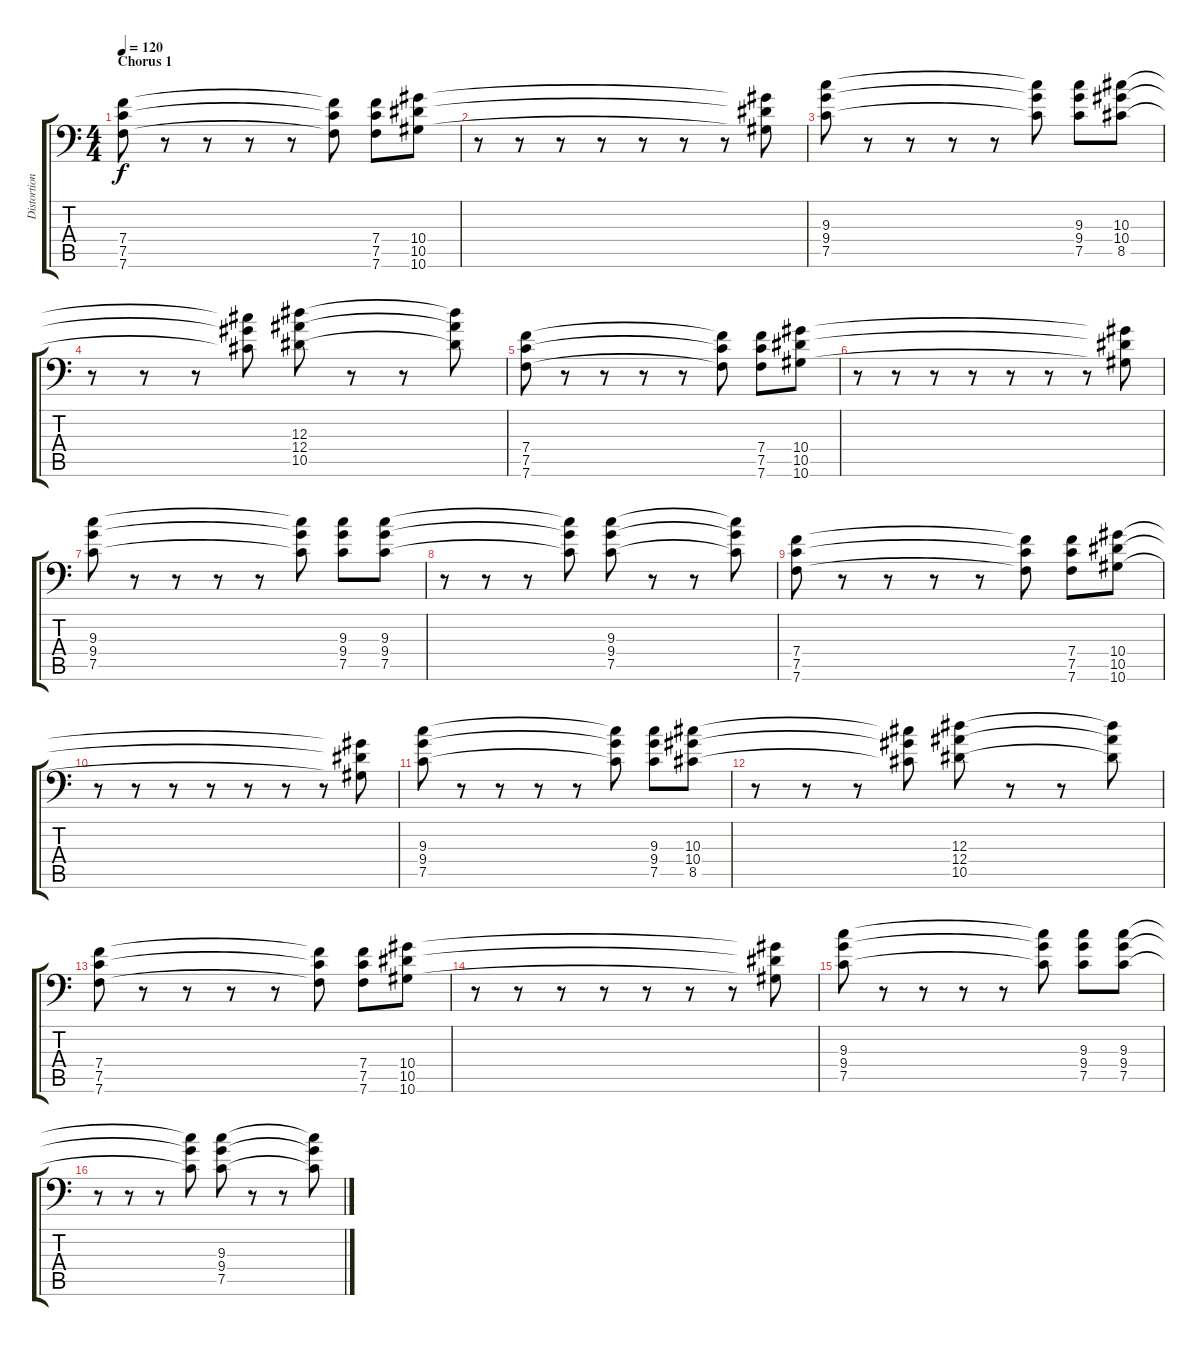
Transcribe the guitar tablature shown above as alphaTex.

\track ("Distortion" "Distortion") {instrument distortionguitar}
\staff {score tabs}
\tuning (C4 G3 Eb3 Bb2 F2 Bb1) {hide}
\ts (4 4)
\section ("" "Chorus 1")
\tempo 120
\clef f4
\ks c
(7.4 7.5 7.6).8{dy f} r.8 r.8 r.8 r.8 (7.4{t} 7.5{t} 7.6{t}).8 (7.4 7.5 7.6).8 (10.4 10.5 10.6).8 |
r.8 r.8 r.8 r.8 r.8 r.8 r.8 (10.4{t} 10.5{t} 10.6{t}).8 |
(9.3 9.4 7.5).8 r.8 r.8 r.8 r.8 (9.3{t} 9.4{t} 7.5{t}).8 (9.3 9.4 7.5).8 (10.3 10.4 8.5).8 |
r.8 r.8 r.8 (10.3{t} 10.4{t} 8.5{t}).8 (12.3 12.4 10.5).8 r.8 r.8 (12.3{t} 12.4{t} 10.5{t}).8 |
(7.4 7.5 7.6).8 r.8 r.8 r.8 r.8 (7.4{t} 7.5{t} 7.6{t}).8 (7.4 7.5 7.6).8 (10.4 10.5 10.6).8 |
r.8 r.8 r.8 r.8 r.8 r.8 r.8 (10.4{t} 10.5{t} 10.6{t}).8 |
(9.3 9.4 7.5).8 r.8 r.8 r.8 r.8 (9.3{t} 9.4{t} 7.5{t}).8 (9.3 9.4 7.5).8 (9.3 9.4 7.5).8 |
r.8 r.8 r.8 (9.3{t} 9.4{t} 7.5{t}).8 (9.3 9.4 7.5).8 r.8 r.8 (9.3{t} 9.4{t} 7.5{t}).8 |
(7.4 7.5 7.6).8 r.8 r.8 r.8 r.8 (7.4{t} 7.5{t} 7.6{t}).8 (7.4 7.5 7.6).8 (10.4 10.5 10.6).8 |
r.8 r.8 r.8 r.8 r.8 r.8 r.8 (10.4{t} 10.5{t} 10.6{t}).8 |
(9.3 9.4 7.5).8 r.8 r.8 r.8 r.8 (9.3{t} 9.4{t} 7.5{t}).8 (9.3 9.4 7.5).8 (10.3 10.4 8.5).8 |
r.8 r.8 r.8 (10.3{t} 10.4{t} 8.5{t}).8 (12.3 12.4 10.5).8 r.8 r.8 (12.3{t} 12.4{t} 10.5{t}).8 |
(7.4 7.5 7.6).8 r.8 r.8 r.8 r.8 (7.4{t} 7.5{t} 7.6{t}).8 (7.4 7.5 7.6).8 (10.4 10.5 10.6).8 |
r.8 r.8 r.8 r.8 r.8 r.8 r.8 (10.4{t} 10.5{t} 10.6{t}).8 |
(9.3 9.4 7.5).8 r.8 r.8 r.8 r.8 (9.3{t} 9.4{t} 7.5{t}).8 (9.3 9.4 7.5).8 (9.3 9.4 7.5).8 |
r.8 r.8 r.8 (9.3{t} 9.4{t} 7.5{t}).8 (9.3 9.4 7.5).8 r.8 r.8 (9.3{t} 9.4{t} 7.5{t}).8
